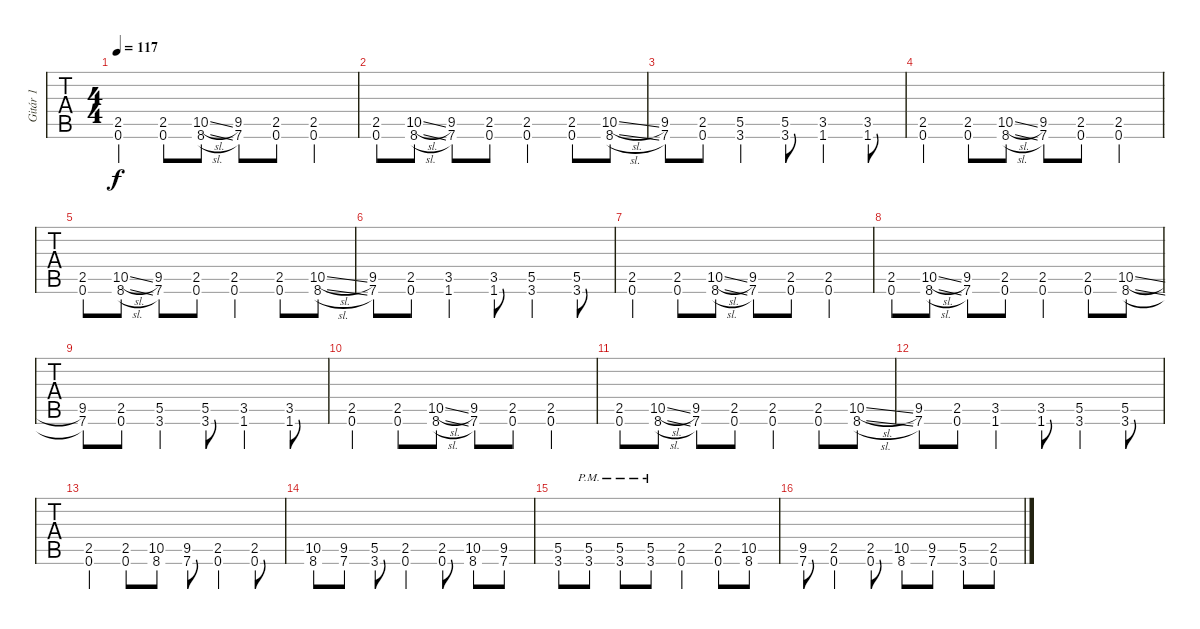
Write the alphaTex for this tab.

\track ("Gitár 1" "Gitár 1") {instrument distortionguitar}
\staff {tabs}
\tuning (E4 B3 G3 D3 A2 E2) {hide}
\ts (4 4)
\tempo 117
\clef g2
\ks c
(2.5 0.6).4{dy f} (2.5 0.6).8 (10.5{sl} 8.6{sl}).8 (9.5 7.6).8 (2.5 0.6).8 (2.5 0.6).4 |
(2.5 0.6).8 (10.5{sl} 8.6{sl}).8 (9.5 7.6).8 (2.5 0.6).8 (2.5 0.6).4 (2.5 0.6).8 (10.5{sl} 8.6{sl}).8 |
(9.5 7.6).8 (2.5 0.6).8 (5.5 3.6).4 (5.5 3.6).8 (3.5 1.6).4 (3.5 1.6).8 |
(2.5 0.6).4 (2.5 0.6).8 (10.5{sl} 8.6{sl}).8 (9.5 7.6).8 (2.5 0.6).8 (2.5 0.6).4 |
(2.5 0.6).8 (10.5{sl} 8.6{sl}).8 (9.5 7.6).8 (2.5 0.6).8 (2.5 0.6).4 (2.5 0.6).8 (10.5{sl} 8.6{sl}).8 |
(9.5 7.6).8 (2.5 0.6).8 (3.5 1.6).4 (3.5 1.6).8 (5.5 3.6).4 (5.5 3.6).8 |
(2.5 0.6).4 (2.5 0.6).8 (10.5{sl} 8.6{sl}).8 (9.5 7.6).8 (2.5 0.6).8 (2.5 0.6).4 |
(2.5 0.6).8 (10.5{sl} 8.6{sl}).8 (9.5 7.6).8 (2.5 0.6).8 (2.5 0.6).4 (2.5 0.6).8 (10.5{sl} 8.6{sl}).8 |
(9.5 7.6).8 (2.5 0.6).8 (5.5 3.6).4 (5.5 3.6).8 (3.5 1.6).4 (3.5 1.6).8 |
(2.5 0.6).4 (2.5 0.6).8 (10.5{sl} 8.6{sl}).8 (9.5 7.6).8 (2.5 0.6).8 (2.5 0.6).4 |
(2.5 0.6).8 (10.5{sl} 8.6{sl}).8 (9.5 7.6).8 (2.5 0.6).8 (2.5 0.6).4 (2.5 0.6).8 (10.5{sl} 8.6{sl}).8 |
(9.5 7.6).8 (2.5 0.6).8 (3.5 1.6).4 (3.5 1.6).8 (5.5 3.6).4 (5.5 3.6).8 |
(2.5 0.6).4 (2.5 0.6).8 (10.5 8.6).8 (9.5 7.6).8 (2.5 0.6).4 (2.5 0.6).8 |
(10.5 8.6).8 (9.5 7.6).8 (5.5 3.6).8 (2.5 0.6).4 (2.5 0.6).8 (10.5 8.6).8 (9.5 7.6).8 |
(5.5 3.6).8 (5.5{pm} 3.6{pm}).8 (5.5{pm} 3.6{pm}).8 (5.5{pm} 3.6{pm}).8 (2.5 0.6).4 (2.5 0.6).8 (10.5 8.6).8 |
(9.5 7.6).8 (2.5 0.6).4 (2.5 0.6).8 (10.5 8.6).8 (9.5 7.6).8 (5.5 3.6).8 (2.5 0.6).8
